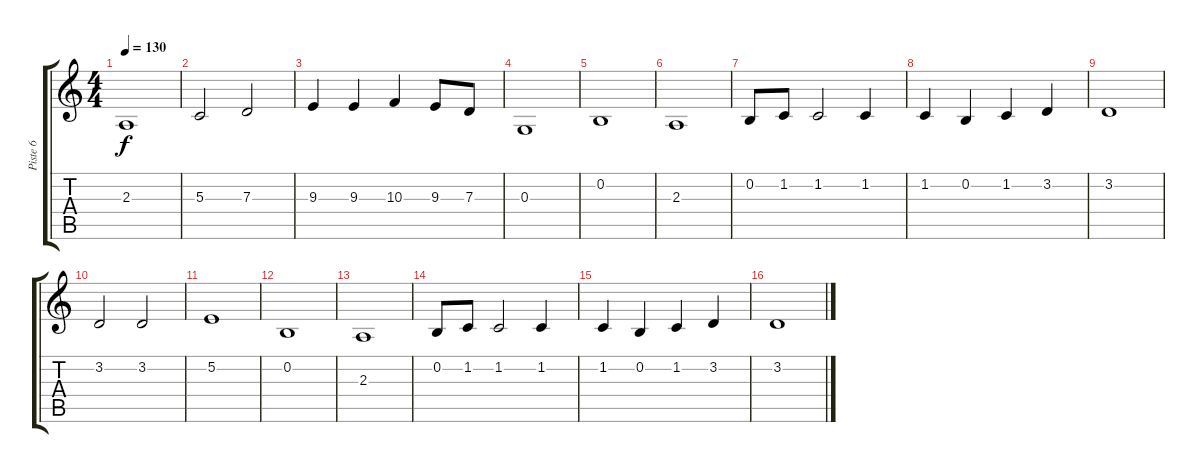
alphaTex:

\track ("Piste 6" "Piste 6") {instrument stringensemble2}
\staff {score tabs}
\tuning (E4 B3 G3 D3 A2 E2) {hide}
\ts (4 4)
\tempo 130
\clef g2
\ks c
2.3.1{dy f} |
5.3.2 7.3.2 |
9.3.4 9.3.4 10.3.4 9.3.8 7.3.8 |
0.3.1 |
0.2.1 |
2.3.1 |
0.2.8 1.2.8 1.2.2 1.2.4 |
1.2.4 0.2.4 1.2.4 3.2.4 |
3.2.1 |
3.2.2 3.2.2 |
5.2.1 |
0.2.1 |
2.3.1 |
0.2.8 1.2.8 1.2.2 1.2.4 |
1.2.4 0.2.4 1.2.4 3.2.4 |
3.2.1
